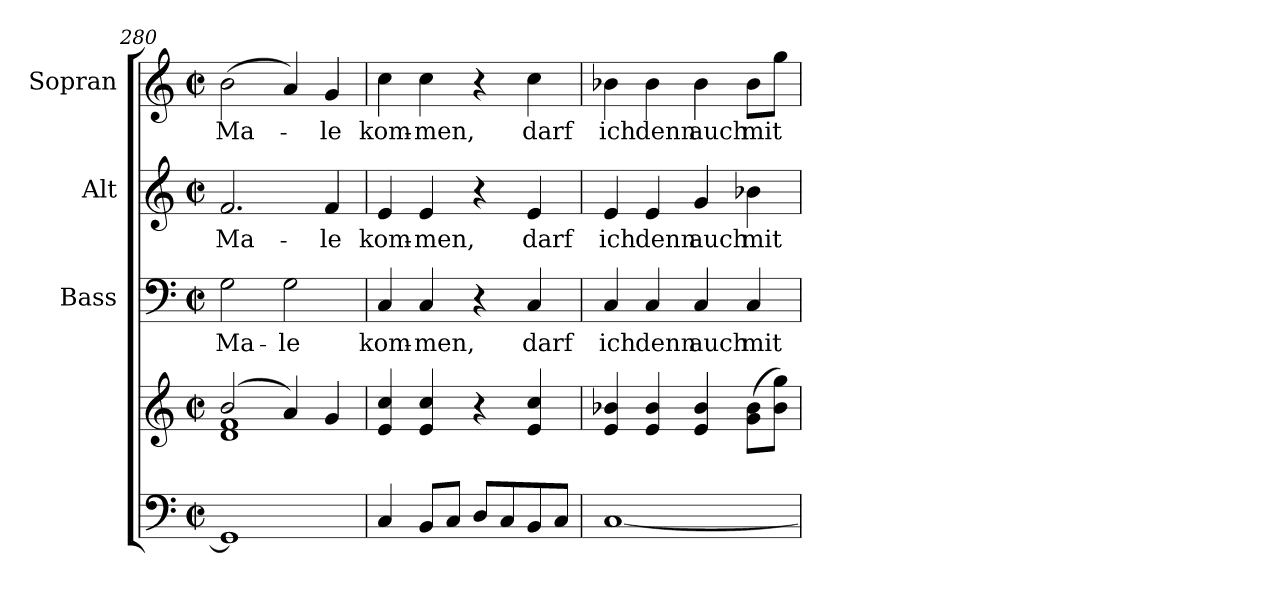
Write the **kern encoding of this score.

**kern	**kern	**kern	**text	**kern	**text	**kern	**text
*part4	*part4	*part3	*part3	*part2	*part2	*part1	*part1
*staff5	*staff4	*staff3	*staff3	*staff2	*staff2	*staff1	*staff1
*	*	*I"Bass	*	*I"Alt	*	*I"Sopran	*
*	*	*I'B.	*	*I'A.	*	*I'S.	*
!!LO:PB:g=z
*clefF4	*clefG2	*clefF4	*	*clefG2	*	*clefG2	*
*k[]	*k[]	*k[]	*	*k[]	*	*k[]	*
*C:	*C:	*C:	*	*C:	*	*C:	*
*M2/2	*M2/2	*M2/2	*	*M2/2	*	*M2/2	*
*met(c|)	*met(c|)	*met(c|)	*	*met(c|)	*	*met(c|)	*
=280	=280	=280	=280	=280	=280	=280	=280
*	*^	*	*	*	*	*	*
!	!	!	!	!LO:LY:b	!	!LO:LY:b	!	!LO:LY:b
1GG]	(2b/	1d 1f	2G\	Ma-	2.f/	Ma-	(>2b\	Ma-
!	!	!	!	!LO:LY:b	!	!	!	!
.	4a/)	.	2G\	-le	.	.	4a/)	.
!	!	!	!	!	!	!LO:LY:b	!	!LO:LY:b
.	4g/	.	.	.	4f/	-le	4g/	-le
*	*v	*v	*	*	*	*	*	*
=281	=281	=281	=281	=281	=281	=281	=281
!	!	!	!LO:LY:b	!	!LO:LY:b	!	!LO:LY:b
4C/	4e/ 4cc/	4C/	kom-	4e/	kom-	4cc\	kom-
!	!	!	!LO:LY:b	!	!LO:LY:b	!	!LO:LY:b
8BB/L	4e/ 4cc/	4C/	-men,	4e/	-men,	4cc\	-men,
8C/J	.	.	.	.	.	.	.
8D/L	4r	4r	.	4r	.	4r	.
8C/	.	.	.	.	.	.	.
!	!	!	!LO:LY:b	!	!LO:LY:b	!	!LO:LY:b
8BB/	4e/ 4cc/	4C/	darf	4e/	darf	4cc\	darf
8C/J	.	.	.	.	.	.	.
=282	=282	=282	=282	=282	=282	=282	=282
!	!	!	!LO:LY:b	!	!LO:LY:b	!	!LO:LY:b
[1C	4e/ 4b-X/	4C/	ich	4e/	ich	4b-X\	ich
!	!	!	!LO:LY:b	!	!LO:LY:b	!	!LO:LY:b
.	4e/ 4b-/	4C/	denn	4e/	denn	4b-\	denn
!	!	!	!LO:LY:b	!	!LO:LY:b	!	!LO:LY:b
.	4e/ 4b-/	4C/	auch	4g/	auch	4b-\	auch
!	!	!	!LO:LY:b	!	!LO:LY:b	!	!LO:LY:b
.	(>8g\ 8b-\L	4C/	mit	4b-X\	mit	8b-\L	mit
.	8b-\ 8gg\J)	.	.	.	.	8gg\J	.
=	=	=	=	=	=	=	=
*-	*-	*-	*-	*-	*-	*-	*-
